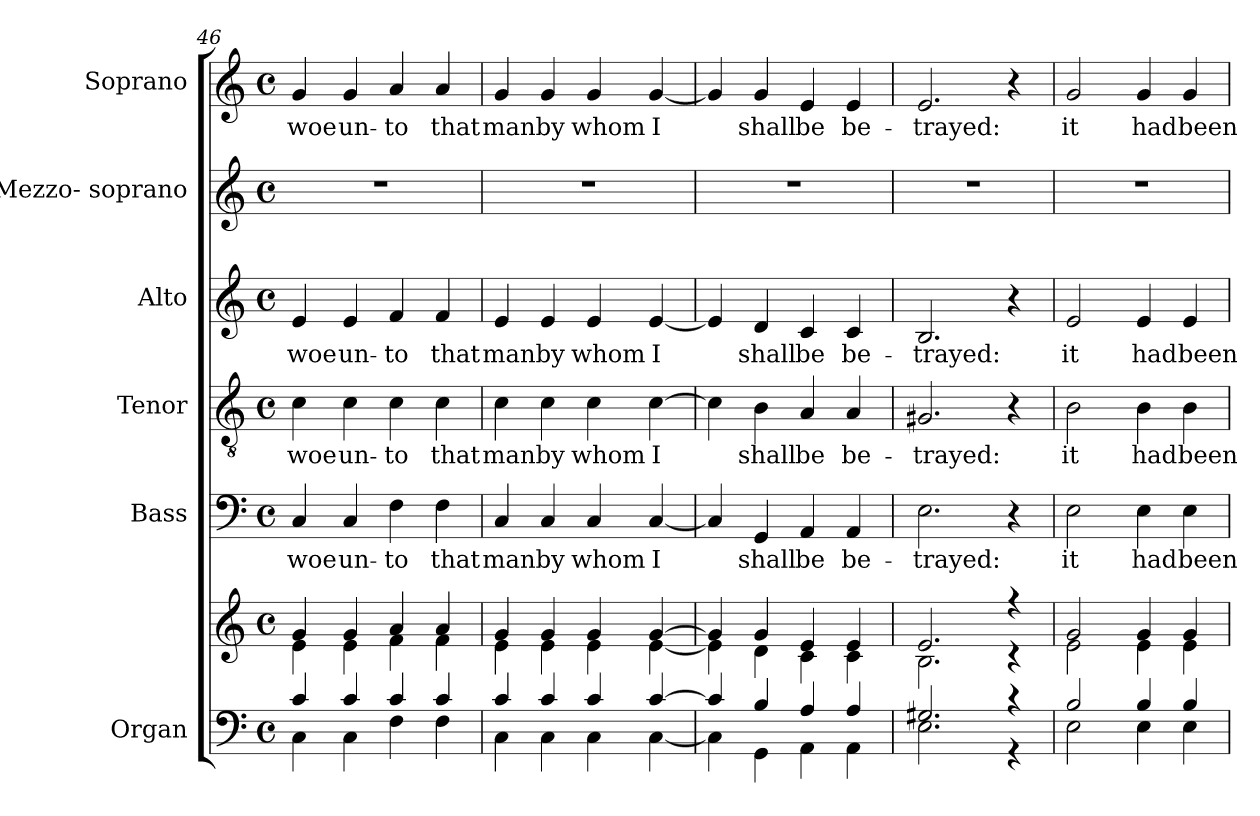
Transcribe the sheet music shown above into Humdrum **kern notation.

**kern	**kern	**kern	**text	**kern	**text	**kern	**text	**kern	**kern	**text
*part6	*part6	*part5	*part5	*part4	*part4	*part3	*part3	*part2	*part1	*part1
*staff7	*staff6	*staff5	*staff5	*staff4	*staff4	*staff3	*staff3	*staff2	*staff1	*staff1
*I"Organ	*	*I"Bass	*	*I"Tenor	*	*I"Alto	*	*I"Mezzo- soprano	*I"Soprano	*
*I'Org.	*	*I'B	*	*I'T.	*	*I'A	*	*I'M-S.	*I'S	*
*clefF4	*clefG2	*clefF4	*	*clefGv2	*	*clefG2	*	*clefG2	*clefG2	*
*	*	*	*	*ITrd7c12	*	*	*	*	*	*
*k[]	*k[]	*k[]	*	*k[]	*	*k[]	*	*k[]	*k[]	*
*C:	*C:	*C:	*	*C:	*	*C:	*	*C:	*C:	*
*M4/4	*M4/4	*M4/4	*	*M4/4	*	*M4/4	*	*M4/4	*M4/4	*
*met(c)	*met(c)	*met(c)	*	*met(c)	*	*met(c)	*	*met(c)	*met(c)	*
=46	=46	=46	=46	=46	=46	=46	=46	=46	=46	=46
*^	*^	*	*	*	*	*	*	*	*	*
!	!	!	!	!	!LO:LY:b:color=#000000	!	!	!	!	!	!	!
!	!	!	!	!	!	!	!LO:LY:b:color=#000000	!	!	!	!	!
!	!	!	!	!	!	!	!	!	!LO:LY:b:color=#000000	!	!	!
!	!	!	!	!	!	!	!	!	!	!	!	!LO:LY:b:color=#000000
4ci/	4Ci\	4gi/	4ei\	4Ci/	woe	4Ci\	woe	4ei/	woe	1r	4gi/	woe
!	!	!	!	!	!LO:LY:b:color=#000000	!	!	!	!	!	!	!
!	!	!	!	!	!	!	!LO:LY:b:color=#000000	!	!	!	!	!
!	!	!	!	!	!	!	!	!	!LO:LY:b:color=#000000	!	!	!
!	!	!	!	!	!	!	!	!	!	!	!	!LO:LY:b:color=#000000
4ci/	4Ci\	4gi/	4ei\	4Ci/	un-	4Ci\	un-	4ei/	un-	.	4gi/	un-
!	!	!	!	!	!LO:LY:b:color=#000000	!	!	!	!	!	!	!
!	!	!	!	!	!	!	!LO:LY:b:color=#000000	!	!	!	!	!
!	!	!	!	!	!	!	!	!	!LO:LY:b:color=#000000	!	!	!
!	!	!	!	!	!	!	!	!	!	!	!	!LO:LY:b:color=#000000
4ci/	4Fi\	4ai/	4fi\	4Fi\	-to	4Ci\	-to	4fi/	-to	.	4ai/	-to
!	!	!	!	!	!LO:LY:b:color=#000000	!	!	!	!	!	!	!
!	!	!	!	!	!	!	!LO:LY:b:color=#000000	!	!	!	!	!
!	!	!	!	!	!	!	!	!	!LO:LY:b:color=#000000	!	!	!
!	!	!	!	!	!	!	!	!	!	!	!	!LO:LY:b:color=#000000
4ci/	4Fi\	4ai/	4fi\	4Fi\	that	4Ci\	that	4fi/	that	.	4ai/	that
=47	=47	=47	=47	=47	=47	=47	=47	=47	=47	=47	=47	=47
!	!	!	!	!	!LO:LY:b:color=#000000	!	!	!	!	!	!	!
!	!	!	!	!	!	!	!LO:LY:b:color=#000000	!	!	!	!	!
!	!	!	!	!	!	!	!	!	!LO:LY:b:color=#000000	!	!	!
!	!	!	!	!	!	!	!	!	!	!	!	!LO:LY:b:color=#000000
4ci/	4Ci\	4gi/	4ei\	4Ci/	man	4Ci\	man	4ei/	man	1r	4gi/	man
!	!	!	!	!	!LO:LY:b:color=#000000	!	!	!	!	!	!	!
!	!	!	!	!	!	!	!LO:LY:b:color=#000000	!	!	!	!	!
!	!	!	!	!	!	!	!	!	!LO:LY:b:color=#000000	!	!	!
!	!	!	!	!	!	!	!	!	!	!	!	!LO:LY:b:color=#000000
4ci/	4Ci\	4gi/	4ei\	4Ci/	by	4Ci\	by	4ei/	by	.	4gi/	by
!	!	!	!	!	!LO:LY:b:color=#000000	!	!	!	!	!	!	!
!	!	!	!	!	!	!	!LO:LY:b:color=#000000	!	!	!	!	!
!	!	!	!	!	!	!	!	!	!LO:LY:b:color=#000000	!	!	!
!	!	!	!	!	!	!	!	!	!	!	!	!LO:LY:b:color=#000000
4ci/	4Ci\	4gi/	4ei\	4Ci/	whom	4Ci\	whom	4ei/	whom	.	4gi/	whom
!	!	!	!	!	!LO:LY:b:color=#000000	!	!	!	!	!	!	!
!	!	!	!	!	!	!	!LO:LY:b:color=#000000	!	!	!	!	!
!	!	!	!	!	!	!	!	!	!LO:LY:b:color=#000000	!	!	!
!	!	!	!	!	!	!	!	!	!	!	!	!LO:LY:b:color=#000000
[4ci/	[4Ci\	[4gi/	[4ei\	[4Ci/	I	[4Ci\	I	[4ei/	I	.	[4gi/	I
=48	=48	=48	=48	=48	=48	=48	=48	=48	=48	=48	=48	=48
4ci/]	4Ci\]	4gi/]	4ei\]	4Ci/]	.	4Ci\]	.	4ei/]	.	1r	4gi/]	.
!	!	!	!	!	!LO:LY:b:color=#000000	!	!	!	!	!	!	!
!	!	!	!	!	!	!	!LO:LY:b:color=#000000	!	!	!	!	!
!	!	!	!	!	!	!	!	!	!LO:LY:b:color=#000000	!	!	!
!	!	!	!	!	!	!	!	!	!	!	!	!LO:LY:b:color=#000000
4Bi/	4GGi\	4gi/	4di\	4GGi/	shall	4BBi\	shall	4di/	shall	.	4gi/	shall
!	!	!	!	!	!LO:LY:b:color=#000000	!	!	!	!	!	!	!
!	!	!	!	!	!	!	!LO:LY:b:color=#000000	!	!	!	!	!
!	!	!	!	!	!	!	!	!	!LO:LY:b:color=#000000	!	!	!
!	!	!	!	!	!	!	!	!	!	!	!	!LO:LY:b:color=#000000
4Ai/	4AAi\	4ei/	4ci\	4AAi/	be	4AAi/	be	4ci/	be	.	4ei/	be
!	!	!	!	!	!LO:LY:b:color=#000000	!	!	!	!	!	!	!
!	!	!	!	!	!	!	!LO:LY:b:color=#000000	!	!	!	!	!
!	!	!	!	!	!	!	!	!	!LO:LY:b:color=#000000	!	!	!
!	!	!	!	!	!	!	!	!	!	!	!	!LO:LY:b:color=#000000
4Ai/	4AAi\	4ei/	4ci\	4AAi/	be-	4AAi/	be-	4ci/	be-	.	4ei/	be-
!!LO:LB:g=z
=49	=49	=49	=49	=49	=49	=49	=49	=49	=49	=49	=49	=49
!	!	!	!	!	!LO:LY:b:color=#000000	!	!	!	!	!	!	!
!	!	!	!	!	!	!	!LO:LY:b:color=#000000	!	!	!	!	!
!	!	!	!	!	!	!	!	!	!LO:LY:b:color=#000000	!	!	!
!	!	!	!	!	!	!	!	!	!	!	!	!LO:LY:b:color=#000000
2.G#Xi/	2.Ei\	2.ei/	2.Bi\	2.Ei\	-trayed:	2.GG#Xi/	-trayed:	2.Bi/	-trayed:	1r	2.ei/	-trayed:
4r	4r	4r	4r	4r	.	4r	.	4r	.	.	4r	.
=50	=50	=50	=50	=50	=50	=50	=50	=50	=50	=50	=50	=50
!	!	!	!	!	!LO:LY:b:color=#000000	!	!	!	!	!	!	!
!	!	!	!	!	!	!	!LO:LY:b:color=#000000	!	!	!	!	!
!	!	!	!	!	!	!	!	!	!LO:LY:b:color=#000000	!	!	!
!	!	!	!	!	!	!	!	!	!	!	!	!LO:LY:b:color=#000000
2Bi/	2Ei\	2gi/	2ei\	2Ei\	it	2BBi\	it	2ei/	it	1r	2gi/	it
!	!	!	!	!	!LO:LY:b:color=#000000	!	!	!	!	!	!	!
!	!	!	!	!	!	!	!LO:LY:b:color=#000000	!	!	!	!	!
!	!	!	!	!	!	!	!	!	!LO:LY:b:color=#000000	!	!	!
!	!	!	!	!	!	!	!	!	!	!	!	!LO:LY:b:color=#000000
4Bi/	4Ei\	4gi/	4ei\	4Ei\	had	4BBi\	had	4ei/	had	.	4gi/	had
!	!	!	!	!	!LO:LY:b:color=#000000	!	!	!	!	!	!	!
!	!	!	!	!	!	!	!LO:LY:b:color=#000000	!	!	!	!	!
!	!	!	!	!	!	!	!	!	!LO:LY:b:color=#000000	!	!	!
!	!	!	!	!	!	!	!	!	!	!	!	!LO:LY:b:color=#000000
4Bi/	4Ei\	4gi/	4ei\	4Ei\	been	4BBi\	been	4ei/	been	.	4gi/	been
*v	*v	*	*	*	*	*	*	*	*	*	*	*
*	*v	*v	*	*	*	*	*	*	*	*	*
=	=	=	=	=	=	=	=	=	=	=
*-	*-	*-	*-	*-	*-	*-	*-	*-	*-	*-
